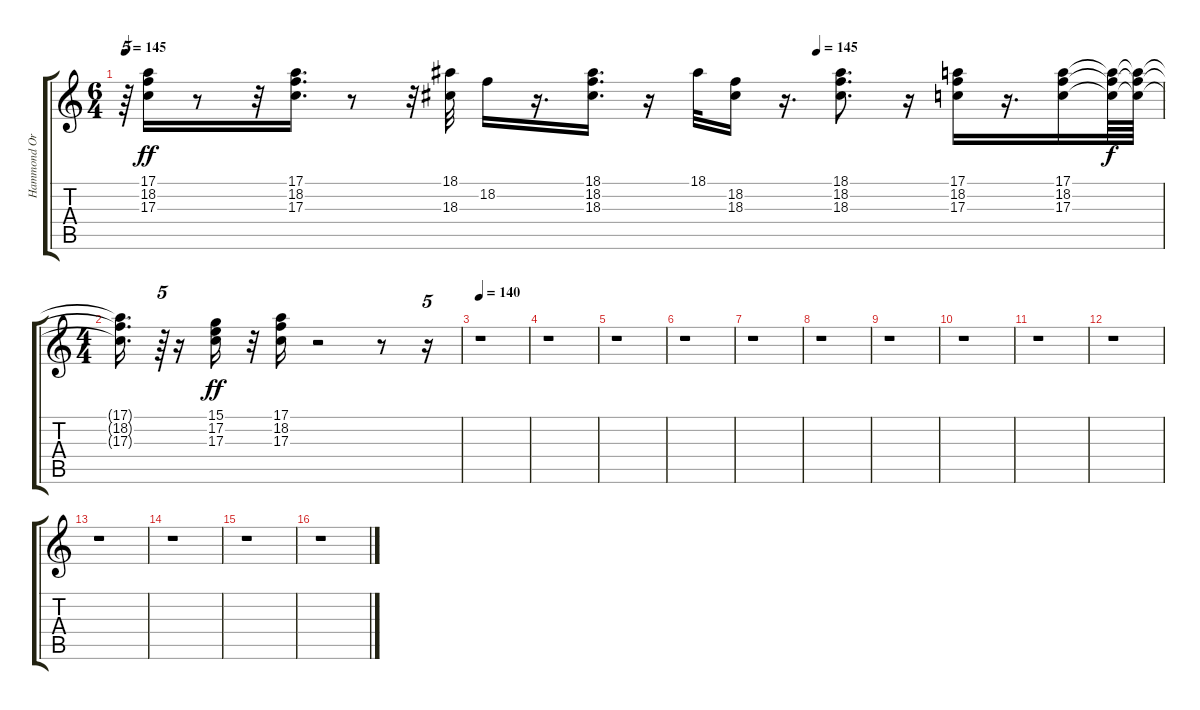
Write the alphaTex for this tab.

\track ("Hammond Organ" "Hammond Or") {instrument drawbarorgan}
\staff {score tabs}
\tuning (E4 B3 G3 D3 A2 E2) {hide}
\ts (6 4)
\tempo 145
\tempo (145 0.6666666666666666)
\clef g2
\ks c
r.64{tu (5 4) dy ff} (17.1 18.2 17.3).16 r.8 r.32 (17.1 18.2 17.3).16{d} r.8 r.32 (18.1 18.3).32 18.2.16 r.16{d} (18.1 18.2 18.3).16{d} r.16 18.1.32 (18.2 18.3).16 r.16{d} (18.1 18.2 18.3).8{d} r.16 (17.1 18.2 17.3).16 r.16{d} (17.1 18.2 17.3).16 (17.1{t} 18.2{t} 17.3{t}).64{dy f} (17.1{t} 18.2{t} 17.3{t}).64 |
\ts (4 4)
(17.1{t} 18.2{t} 17.3{t}).16{d} r.64{tu (5 4)} r.16 (15.1 17.2 17.3).16{dy ff} r.32 (17.1 18.2 17.3).16 r.2 r.8 r.16{tu (5 4)} |
\tempo 140
r.1 |
r.1 |
r.1 |
r.1 |
r.1 |
r.1 |
r.1 |
r.1 |
r.1 |
r.1 |
r.1 |
r.1 |
r.1 |
r.1
